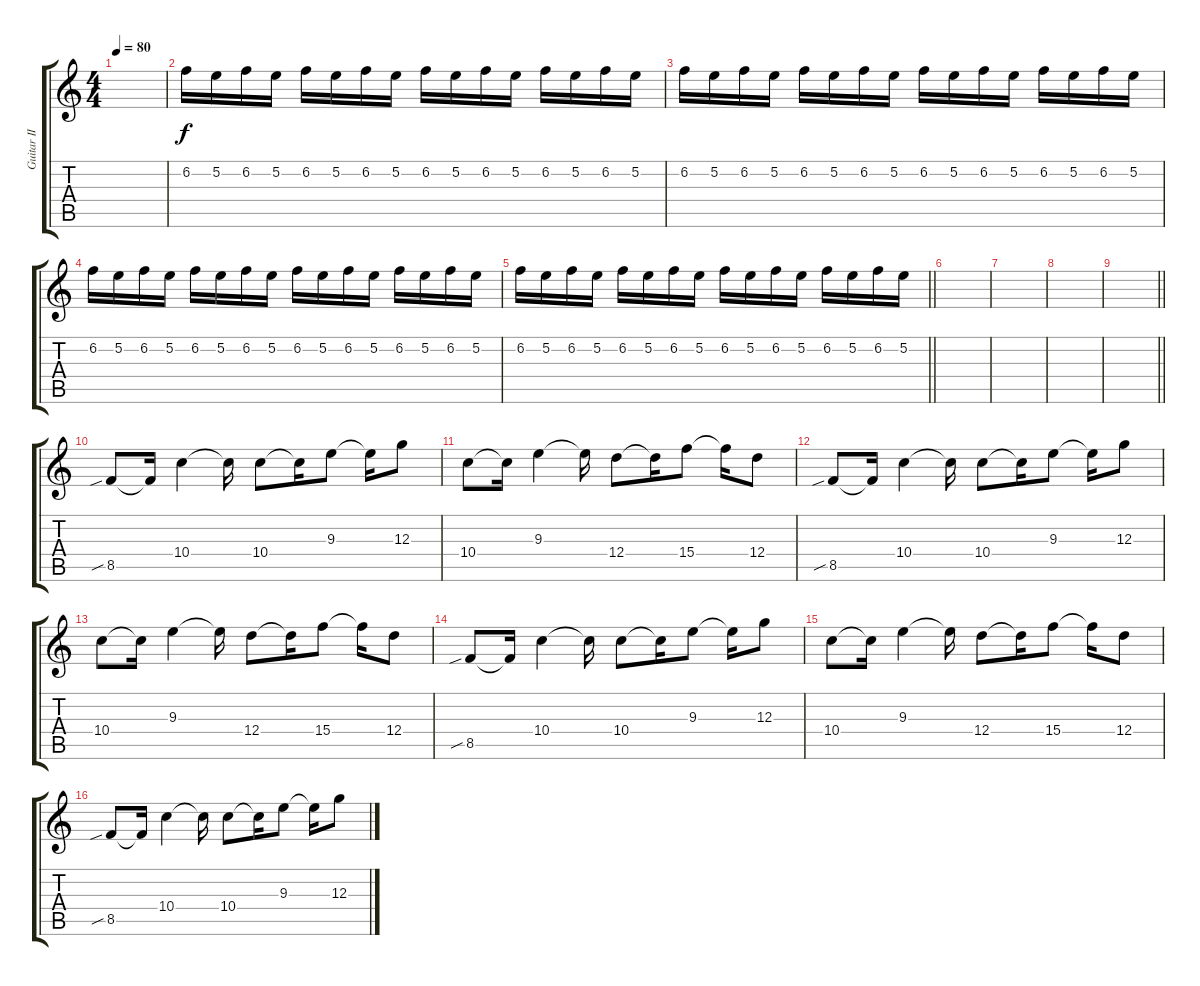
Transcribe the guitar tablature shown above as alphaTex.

\track ("Guitar II" "Guitar II") {instrument overdrivenguitar}
\staff {score tabs}
\tuning (E4 B3 G3 D3 A2 E2) {hide}
\ts (4 4)
\tempo 80
\clef g2
\ks c
|
6.2.16{volume 5 balance 0} 5.2.16 6.2.16 5.2.16 6.2.16 5.2.16 6.2.16 5.2.16 6.2.16 5.2.16 6.2.16 5.2.16 6.2.16 5.2.16 6.2.16 5.2.16 |
6.2.16{volume 7} 5.2.16 6.2.16 5.2.16 6.2.16 5.2.16 6.2.16 5.2.16 6.2.16 5.2.16 6.2.16 5.2.16 6.2.16 5.2.16 6.2.16 5.2.16 |
6.2.16 5.2.16 6.2.16 5.2.16 6.2.16 5.2.16 6.2.16 5.2.16 6.2.16{balance 8} 5.2.16 6.2.16 5.2.16 6.2.16 5.2.16 6.2.16 5.2.16 |
\barLineRight lightlight
6.2.16{volume 10} 5.2.16 6.2.16 5.2.16 6.2.16 5.2.16 6.2.16 5.2.16 6.2.16 5.2.16 6.2.16 5.2.16 6.2.16 5.2.16 6.2.16 5.2.16 |
|
|
|
\barLineRight lightlight
|
8.5{sib}.8{volume 8} 8.5{t}.16 10.4.4 10.4{t}.16 10.4.8 10.4{t}.16 9.3.8 9.3{t}.16 12.3.8 |
10.4.8 10.4{t}.16 9.3.4 9.3{t}.16 12.4.8 12.4{t}.16 15.4.8 15.4{t}.16 12.4.8 |
8.5{sib}.8 8.5{t}.16 10.4.4 10.4{t}.16 10.4.8 10.4{t}.16 9.3.8 9.3{t}.16 12.3.8 |
10.4.8 10.4{t}.16 9.3.4 9.3{t}.16 12.4.8 12.4{t}.16 15.4.8 15.4{t}.16 12.4.8 |
8.5{sib}.8 8.5{t}.16 10.4.4 10.4{t}.16 10.4.8 10.4{t}.16 9.3.8 9.3{t}.16 12.3.8 |
10.4.8 10.4{t}.16 9.3.4 9.3{t}.16 12.4.8 12.4{t}.16 15.4.8 15.4{t}.16 12.4.8 |
8.5{sib}.8 8.5{t}.16 10.4.4 10.4{t}.16 10.4.8 10.4{t}.16 9.3.8 9.3{t}.16 12.3.8
